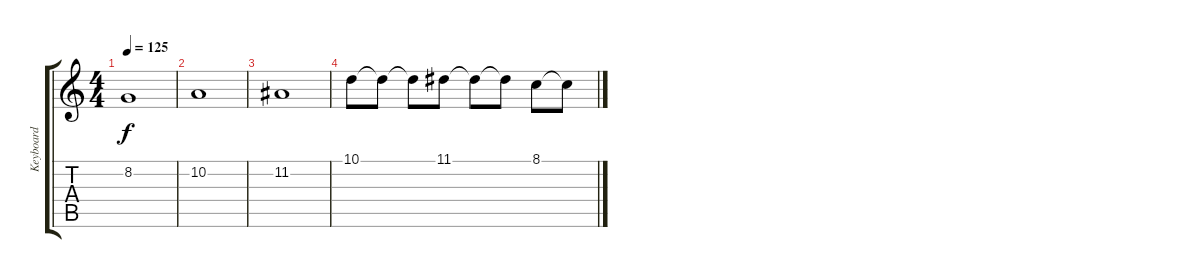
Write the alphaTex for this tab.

\track ("Keyboard" "Keyboard") {instrument stringensemble1}
\staff {score tabs}
\tuning (E4 B3 G3 D3 A2 E2) {hide}
\ts (4 4)
\tempo 125
\clef g2
\ks c
8.2.1{dy f} |
10.2.1 |
11.2.1 |
10.1.8 10.1{t}.8 10.1{t}.8 11.1.8 11.1{t}.8 11.1{t}.8 8.1.8 8.1{t}.8
